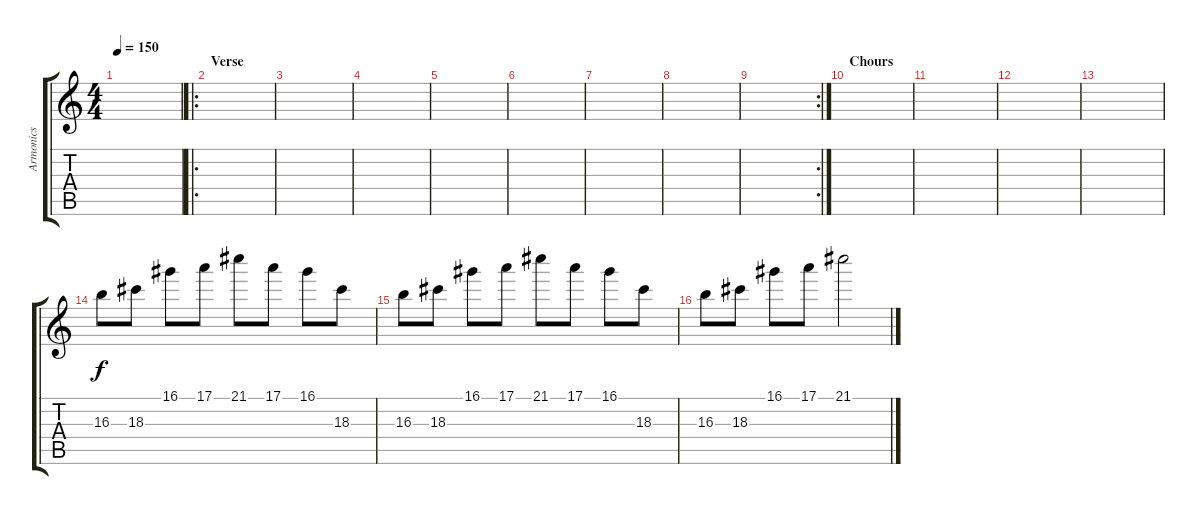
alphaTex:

\track ("Armonics" "Armonics") {instrument distortionguitar}
\staff {score tabs}
\tuning (E4 B3 G3 D3 A2 E2) {hide}
\ts (4 4)
\tempo 150
\clef g2
\ks c
|
\ro
\section ("" "Verse")
|
|
|
|
|
|
|
\rc 2
|
\section ("" "Chours")
|
|
|
|
16.3.8 18.3.8 16.1.8 17.1.8 21.1.8 17.1.8 16.1.8 18.3.8 |
16.3.8 18.3.8 16.1.8 17.1.8 21.1.8 17.1.8 16.1.8 18.3.8 |
16.3.8 18.3.8 16.1.8 17.1.8 21.1.2
